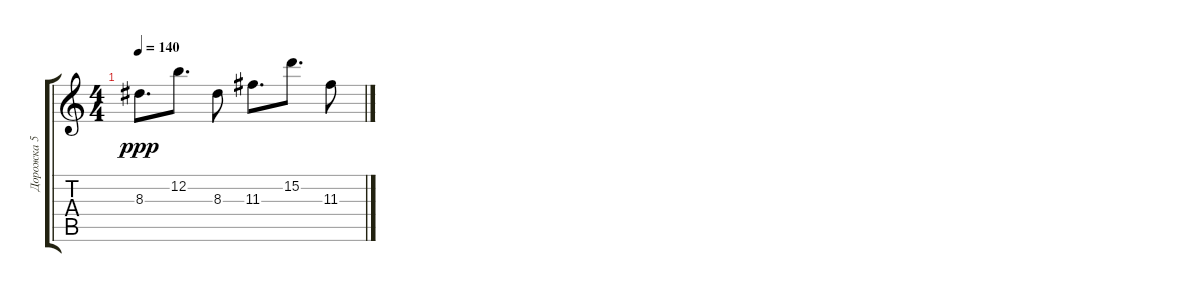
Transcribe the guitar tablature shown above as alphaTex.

\track ("Дорожка 5" "Дорожка 5") {instrument overdrivenguitar}
\staff {score tabs}
\tuning (E4 B3 G3 D3 A2 E2) {hide}
\ts (4 4)
\tempo 140
\clef g2
\ks c
8.3.8{d dy ppp} 12.2.8{d} 8.3.8 11.3.8{d} 15.2.8{d} 11.3.8
